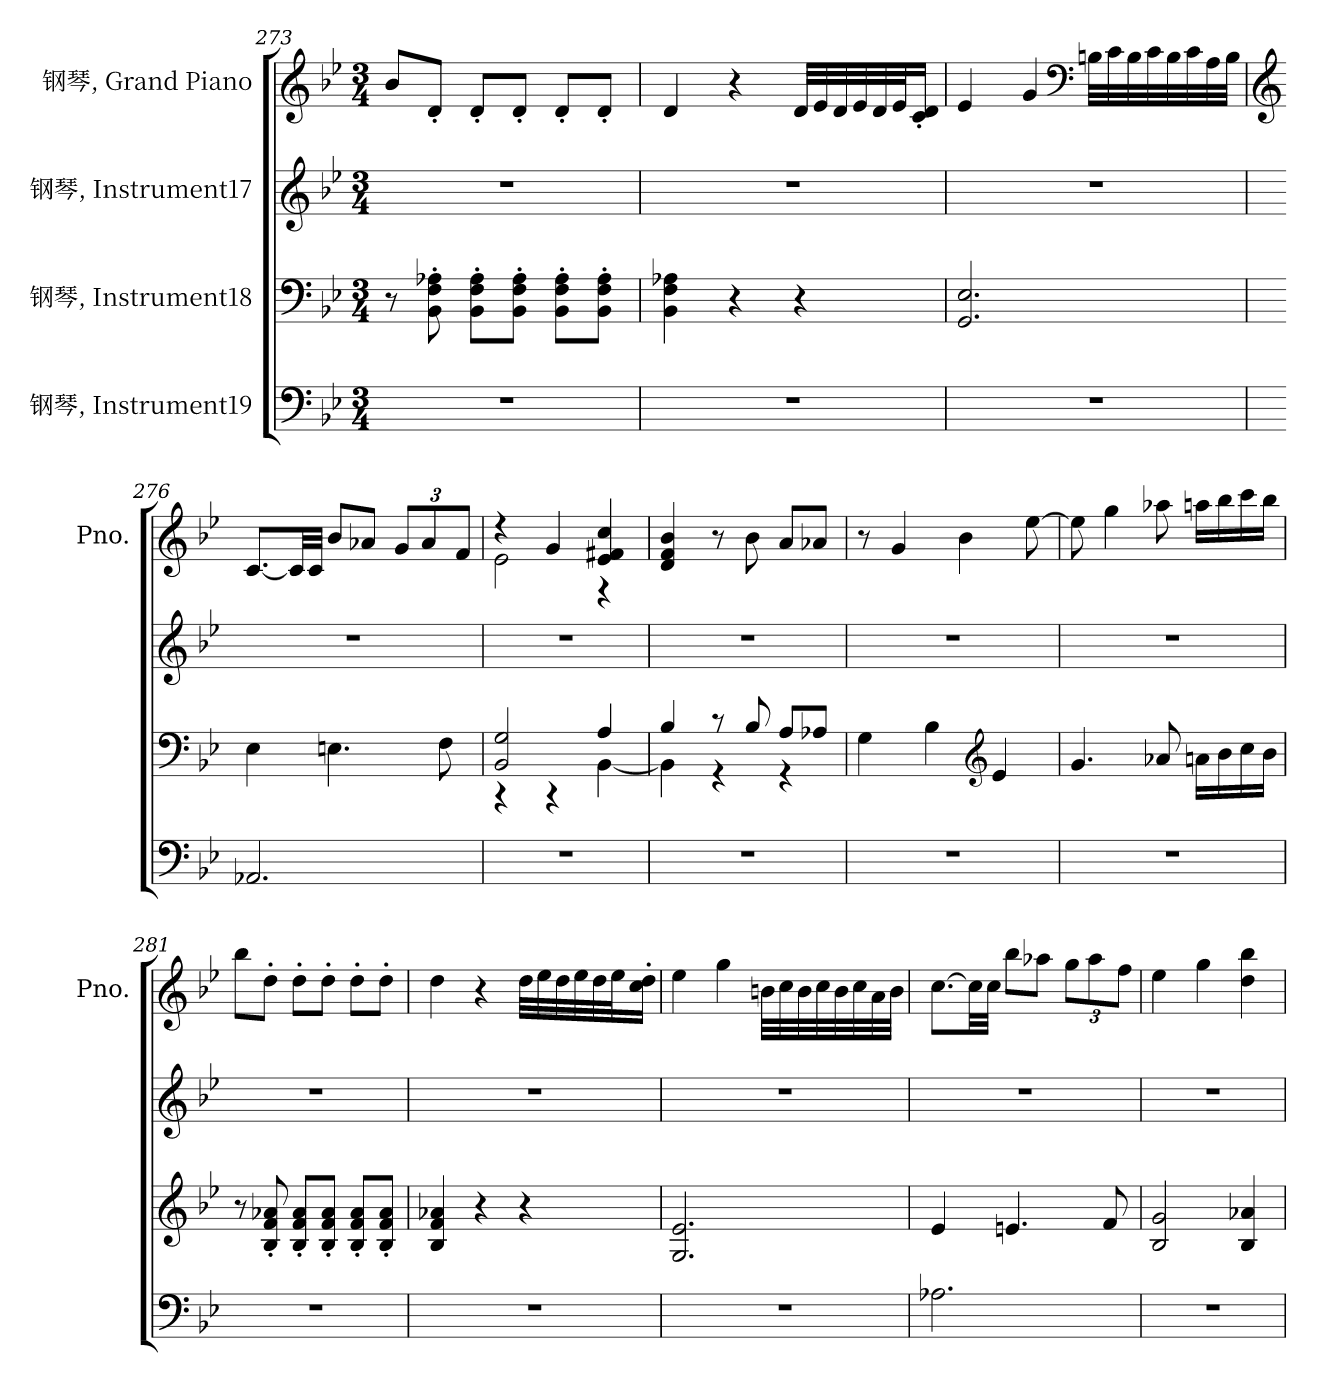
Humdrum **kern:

**kern	**kern	**kern	**kern
*part4	*part3	*part2	*part1
*staff4	*staff3	*staff2	*staff1
*I"钢琴, Instrument19	*I"钢琴, Instrument18	*I"钢琴, Instrument17	*I"钢琴, Grand Piano
*	*	*	*I'Pno.
*clefF4	*clefF4	*clefG2	*clefG2
*k[b-e-]	*k[b-e-]	*k[b-e-]	*k[b-e-]
*M3/4	*M3/4	*M3/4	*M3/4
=273	=273	=273	=273
2.r	8r	2.r	8b-/L
.	8BB-\' 8F\' 8A-X\'	.	8d'/J
.	8BB-\' 8F\' 8A-\'L	.	8d'/L
.	8BB-\' 8F\' 8A-\'J	.	8d'/J
.	8BB-\' 8F\' 8A-\'L	.	8d'/L
.	8BB-\' 8F\' 8A-\'J	.	8d'/J
=274	=274	=274	=274
2.r	4BB-\ 4F\ 4A-X\	2.r	4d/
.	4r	.	4r
.	4r	.	32d/LLL
.	.	.	32e-/
.	.	.	32d/
.	.	.	32e-/
.	.	.	32d/
.	.	.	32e-/J
.	.	.	16c/' 16d/'JJ
!!LO:LB:g=z
=275	=275	=275	=275
2.r	2.GG/ 2.E-/	2.r	4e-/
.	.	.	4g/
*	*	*	*clefF4
.	.	.	32Bn\LLL
.	.	.	32c\
.	.	.	32B\
.	.	.	32c\
.	.	.	32B\
.	.	.	32c\
.	.	.	32A\
.	.	.	32B\JJJ
=276	=276	=276	=276
*	*	*	*clefG2
2.AA-X/	4E-\	2.r	[8.c/L
.	.	.	32c/LL]
.	.	.	32c/JJJ
.	4.En\	.	8b-/L
.	.	.	8a-X/J
*	*	*	*Xbrackettup
.	.	.	12g/L
.	.	.	12a-/
.	8F\	.	.
.	.	.	12f/J
=277	=277	=277	=277
*	*^	*	*^
2.r	2BB-/ 2G/	4r	2.r	4r	2e-\
.	.	4r	.	4g/	.
.	4A/	[4BB-\	.	4e-/ 4f#X/ 4cc/	4r
*	*	*	*	*v	*v
=278	=278	=278	=278	=278
2.r	4B-/	4BB-\]	2.r	4d/ 4f/ 4b-/
.	8r	4r	.	8r
.	8B-/	.	.	8b-\
.	8A/L	4r	.	8a/L
.	8A-X/J	.	.	8a-X/J
*	*v	*v	*	*
=279	=279	=279	=279
2.r	4G\	2.r	8r
.	.	.	4g/
.	4B-\	.	.
.	.	.	4b-\
*	*clefG2	*	*
.	4e-/	.	.
.	.	.	[8ee-\
!!LO:PB:g=z
=280	=280	=280	=280
2.r	4.g/	2.r	8ee-\]
.	.	.	4gg\
.	8a-X/	.	8aa-X\
.	16an\LL	.	16aan\LL
.	16b-\	.	16bb-\
.	16cc\	.	16ccc\
.	16b-\JJ	.	16bb-\JJ
=281	=281	=281	=281
2.r	8r	2.r	8bb-\L
.	8B-/' 8f/' 8a-X/'	.	8dd'\J
.	8B-/' 8f/' 8a-/'L	.	8dd'\L
.	8B-/' 8f/' 8a-/'J	.	8dd'\J
.	8B-/' 8f/' 8a-/'L	.	8dd'\L
.	8B-/' 8f/' 8a-/'J	.	8dd'\J
=282	=282	=282	=282
2.r	4B-/ 4f/ 4a-X/	2.r	4dd\
.	4r	.	4r
.	4r	.	32dd\LLL
.	.	.	32ee-\
.	.	.	32dd\
.	.	.	32ee-\
.	.	.	32dd\
.	.	.	32ee-\J
.	.	.	16cc\' 16dd\'JJ
=283	=283	=283	=283
2.r	2.G/ 2.e-/	2.r	4ee-\
.	.	.	4gg\
.	.	.	32bn\LLL
.	.	.	32cc\
.	.	.	32b\
.	.	.	32cc\
.	.	.	32b\
.	.	.	32cc\
.	.	.	32a\
.	.	.	32b\JJJ
!!LO:LB:g=z
=284	=284	=284	=284
2.A-X\	4e-/	2.r	[8.cc\L
.	.	.	32cc\LL]
.	.	.	32cc\JJJ
.	4.en/	.	8bb-\L
.	.	.	8aa-X\J
.	.	.	12gg\L
.	.	.	12aa-\
.	8f/	.	.
.	.	.	12ff\J
=285	=285	=285	=285
2.r	2B-/ 2g/	2.r	4ee-\
.	.	.	4gg\
.	4B-/ 4a-X/	.	4dd\ 4bb-\
=	=	=	=
*-	*-	*-	*-
